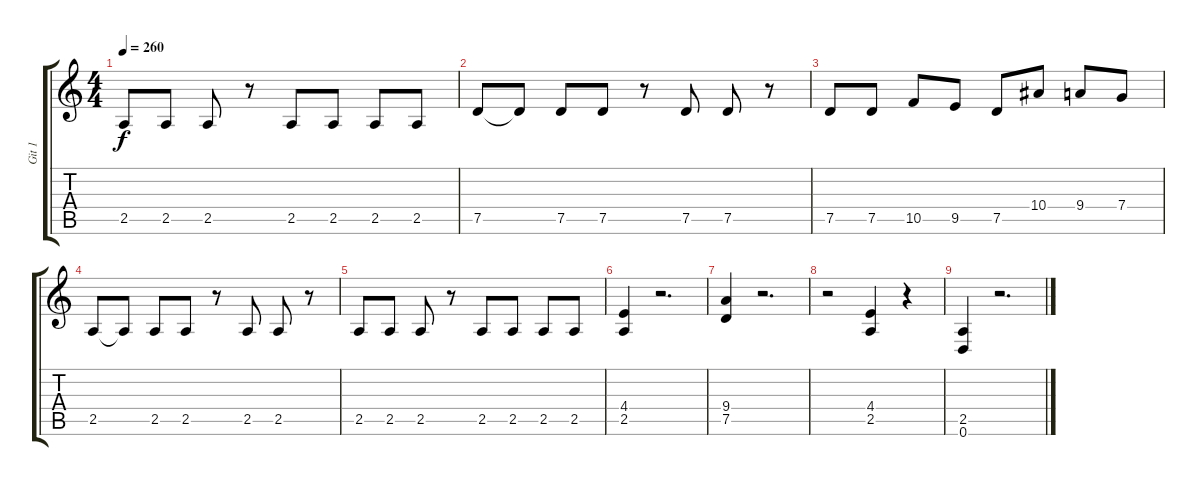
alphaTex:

\track ("Git 1" "Git 1") {instrument distortionguitar}
\staff {score tabs}
\tuning (D4 A3 F3 C3 G2 D2) {hide}
\ts (4 4)
\tempo 260
\clef g2
\ks c
2.5.8{dy f} 2.5.8 2.5.8 r.8 2.5.8 2.5.8 2.5.8 2.5.8 |
7.5.8 7.5{t}.8 7.5.8 7.5.8 r.8 7.5.8 7.5.8 r.8 |
7.5.8 7.5.8 10.5.8 9.5.8 7.5.8 10.4.8 9.4.8 7.4.8 |
2.5.8 2.5{t}.8 2.5.8 2.5.8 r.8 2.5.8 2.5.8 r.8 |
2.5.8 2.5.8 2.5.8 r.8 2.5.8 2.5.8 2.5.8 2.5.8 |
(4.4 2.5).4 r.2{d} |
(9.4 7.5).4 r.2{d} |
r.2 (4.4 2.5).4 r.4 |
(2.5 0.6).4 r.2{d}
